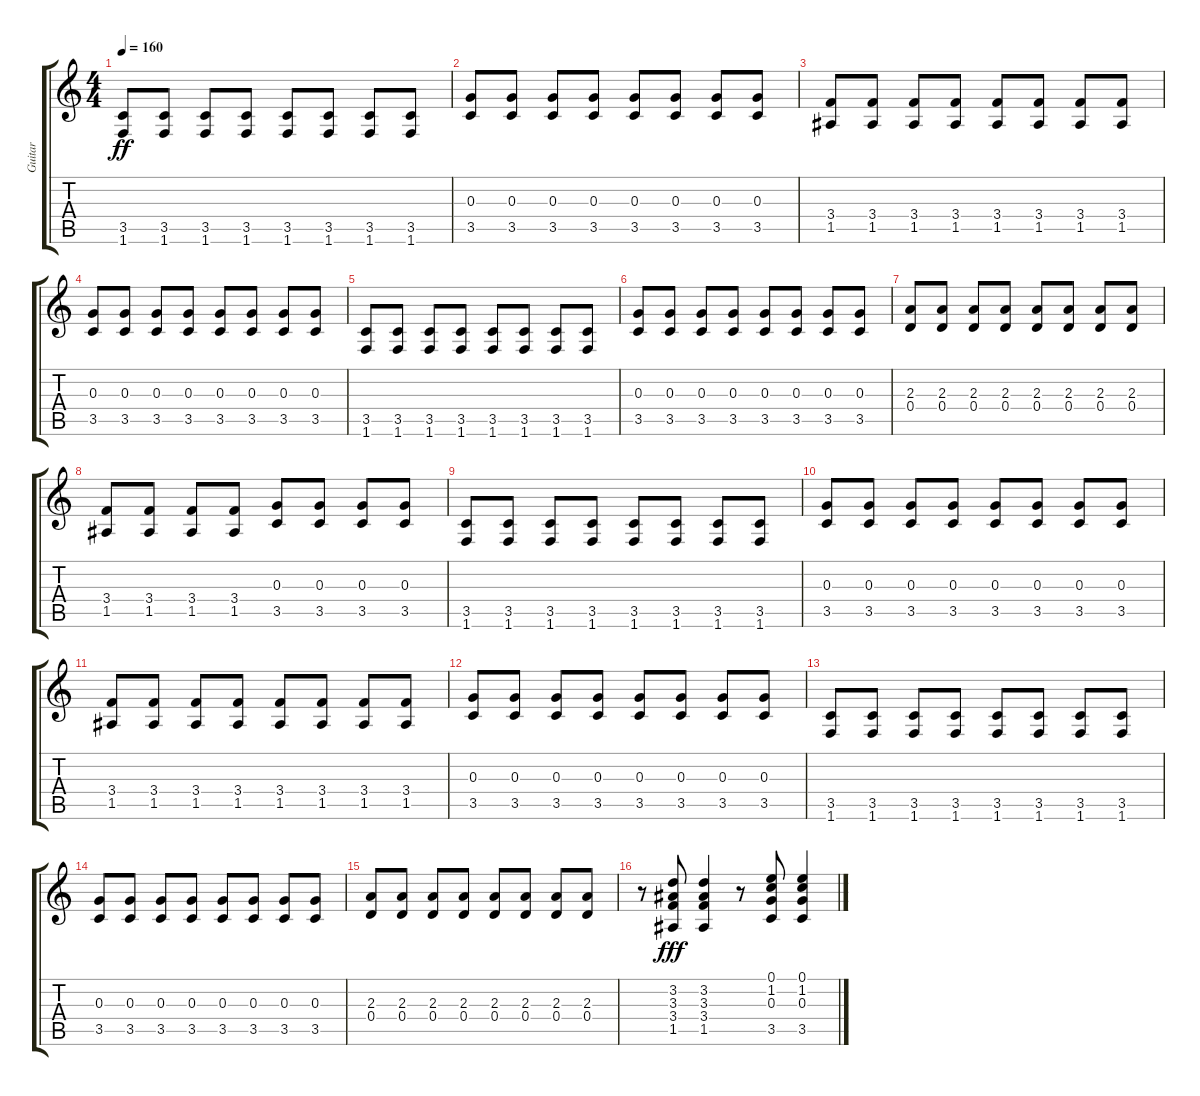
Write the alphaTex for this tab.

\track ("Guitar" "Guitar") {instrument electricguitarclean}
\staff {score tabs}
\tuning (E4 B3 G3 D3 A2 E2) {hide}
\ts (4 4)
\tempo 160
\clef g2
\ks c
(3.5 1.6).8{dy ff} (3.5 1.6).8 (3.5 1.6).8 (3.5 1.6).8 (3.5 1.6).8 (3.5 1.6).8 (3.5 1.6).8 (3.5 1.6).8 |
(0.3 3.5).8 (0.3 3.5).8 (0.3 3.5).8 (0.3 3.5).8 (0.3 3.5).8 (0.3 3.5).8 (0.3 3.5).8 (0.3 3.5).8 |
(3.4 1.5).8 (3.4 1.5).8 (3.4 1.5).8 (3.4 1.5).8 (3.4 1.5).8 (3.4 1.5).8 (3.4 1.5).8 (3.4 1.5).8 |
(0.3 3.5).8 (0.3 3.5).8 (0.3 3.5).8 (0.3 3.5).8 (0.3 3.5).8 (0.3 3.5).8 (0.3 3.5).8 (0.3 3.5).8 |
(3.5 1.6).8 (3.5 1.6).8 (3.5 1.6).8 (3.5 1.6).8 (3.5 1.6).8 (3.5 1.6).8 (3.5 1.6).8 (3.5 1.6).8 |
(0.3 3.5).8 (0.3 3.5).8 (0.3 3.5).8 (0.3 3.5).8 (0.3 3.5).8 (0.3 3.5).8 (0.3 3.5).8 (0.3 3.5).8 |
(2.3 0.4).8 (2.3 0.4).8 (2.3 0.4).8 (2.3 0.4).8 (2.3 0.4).8 (2.3 0.4).8 (2.3 0.4).8 (2.3 0.4).8 |
(3.4 1.5).8 (3.4 1.5).8 (3.4 1.5).8 (3.4 1.5).8 (0.3 3.5).8 (0.3 3.5).8 (0.3 3.5).8 (0.3 3.5).8 |
(3.5 1.6).8 (3.5 1.6).8 (3.5 1.6).8 (3.5 1.6).8 (3.5 1.6).8 (3.5 1.6).8 (3.5 1.6).8 (3.5 1.6).8 |
(0.3 3.5).8 (0.3 3.5).8 (0.3 3.5).8 (0.3 3.5).8 (0.3 3.5).8 (0.3 3.5).8 (0.3 3.5).8 (0.3 3.5).8 |
(3.4 1.5).8 (3.4 1.5).8 (3.4 1.5).8 (3.4 1.5).8 (3.4 1.5).8 (3.4 1.5).8 (3.4 1.5).8 (3.4 1.5).8 |
(0.3 3.5).8 (0.3 3.5).8 (0.3 3.5).8 (0.3 3.5).8 (0.3 3.5).8 (0.3 3.5).8 (0.3 3.5).8 (0.3 3.5).8 |
(3.5 1.6).8 (3.5 1.6).8 (3.5 1.6).8 (3.5 1.6).8 (3.5 1.6).8 (3.5 1.6).8 (3.5 1.6).8 (3.5 1.6).8 |
(0.3 3.5).8 (0.3 3.5).8 (0.3 3.5).8 (0.3 3.5).8 (0.3 3.5).8 (0.3 3.5).8 (0.3 3.5).8 (0.3 3.5).8 |
(2.3 0.4).8 (2.3 0.4).8 (2.3 0.4).8 (2.3 0.4).8 (2.3 0.4).8 (2.3 0.4).8 (2.3 0.4).8 (2.3 0.4).8 |
r.8 (3.2 3.3 3.4 1.5).8{dy fff} (3.2 3.3 3.4 1.5).4 r.8 (0.1 1.2 0.3 3.5).8 (0.1 1.2 0.3 3.5).4
